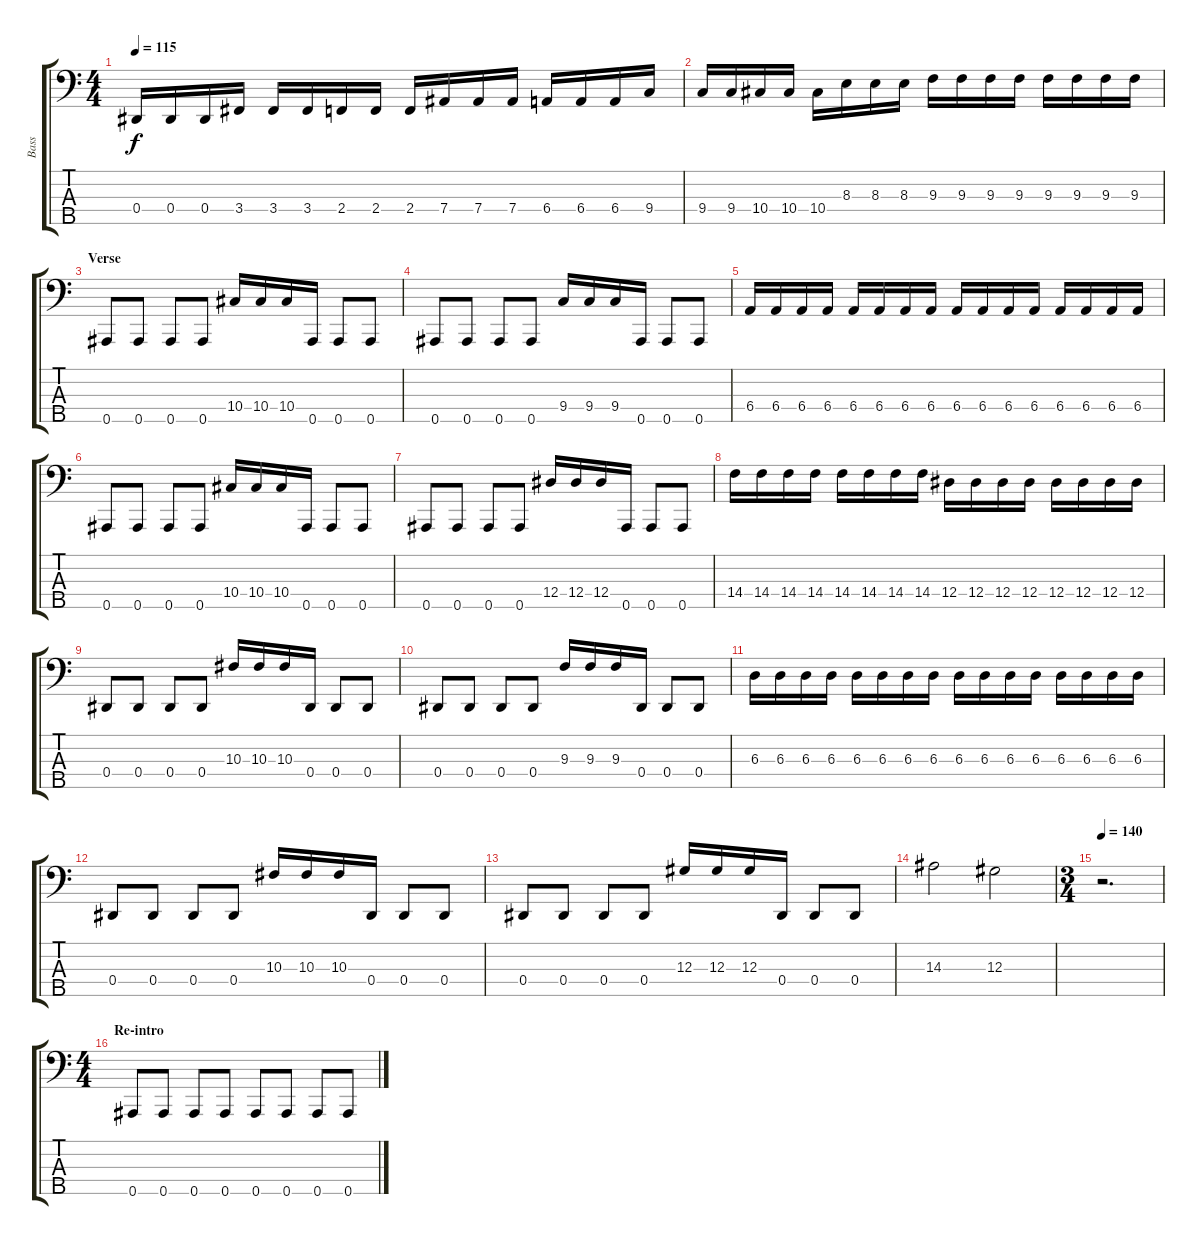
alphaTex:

\track ("Bass" "Bass") {instrument electricbasspick}
\staff {score tabs}
\tuning (Gb2 Db2 Ab1 Eb1 Bb0) {hide}
\ts (4 4)
\tempo 115
\clef f4
\ks c
0.4.16{dy f} 0.4.16 0.4.16 3.4.16 3.4.16 3.4.16 2.4.16 2.4.16 2.4.16 7.4.16 7.4.16 7.4.16 6.4.16 6.4.16 6.4.16 9.4.16 |
9.4.16 9.4.16 10.4.16 10.4.16 10.4.16 8.3.16 8.3.16 8.3.16 9.3.16 9.3.16 9.3.16 9.3.16 9.3.16 9.3.16 9.3.16 9.3.16 |
\section ("" "Verse")
0.5.8 0.5.8 0.5.8 0.5.8 10.4.16 10.4.16 10.4.16 0.5.16 0.5.8 0.5.8 |
0.5.8 0.5.8 0.5.8 0.5.8 9.4.16 9.4.16 9.4.16 0.5.16 0.5.8 0.5.8 |
6.4.16 6.4.16 6.4.16 6.4.16 6.4.16 6.4.16 6.4.16 6.4.16 6.4.16 6.4.16 6.4.16 6.4.16 6.4.16 6.4.16 6.4.16 6.4.16 |
0.5.8 0.5.8 0.5.8 0.5.8 10.4.16 10.4.16 10.4.16 0.5.16 0.5.8 0.5.8 |
0.5.8 0.5.8 0.5.8 0.5.8 12.4.16 12.4.16 12.4.16 0.5.16 0.5.8 0.5.8 |
14.4.16 14.4.16 14.4.16 14.4.16 14.4.16 14.4.16 14.4.16 14.4.16 12.4.16 12.4.16 12.4.16 12.4.16 12.4.16 12.4.16 12.4.16 12.4.16 |
0.4.8 0.4.8 0.4.8 0.4.8 10.3.16 10.3.16 10.3.16 0.4.16 0.4.8 0.4.8 |
0.4.8 0.4.8 0.4.8 0.4.8 9.3.16 9.3.16 9.3.16 0.4.16 0.4.8 0.4.8 |
6.3.16 6.3.16 6.3.16 6.3.16 6.3.16 6.3.16 6.3.16 6.3.16 6.3.16 6.3.16 6.3.16 6.3.16 6.3.16 6.3.16 6.3.16 6.3.16 |
0.4.8 0.4.8 0.4.8 0.4.8 10.3.16 10.3.16 10.3.16 0.4.16 0.4.8 0.4.8 |
0.4.8 0.4.8 0.4.8 0.4.8 12.3.16 12.3.16 12.3.16 0.4.16 0.4.8 0.4.8 |
14.3.2 12.3.2 |
\ts (3 4)
\tempo 140
r.2{d} |
\ts (4 4)
\section ("" "Re-intro")
0.5.8 0.5.8 0.5.8 0.5.8 0.5.8 0.5.8 0.5.8 0.5.8
